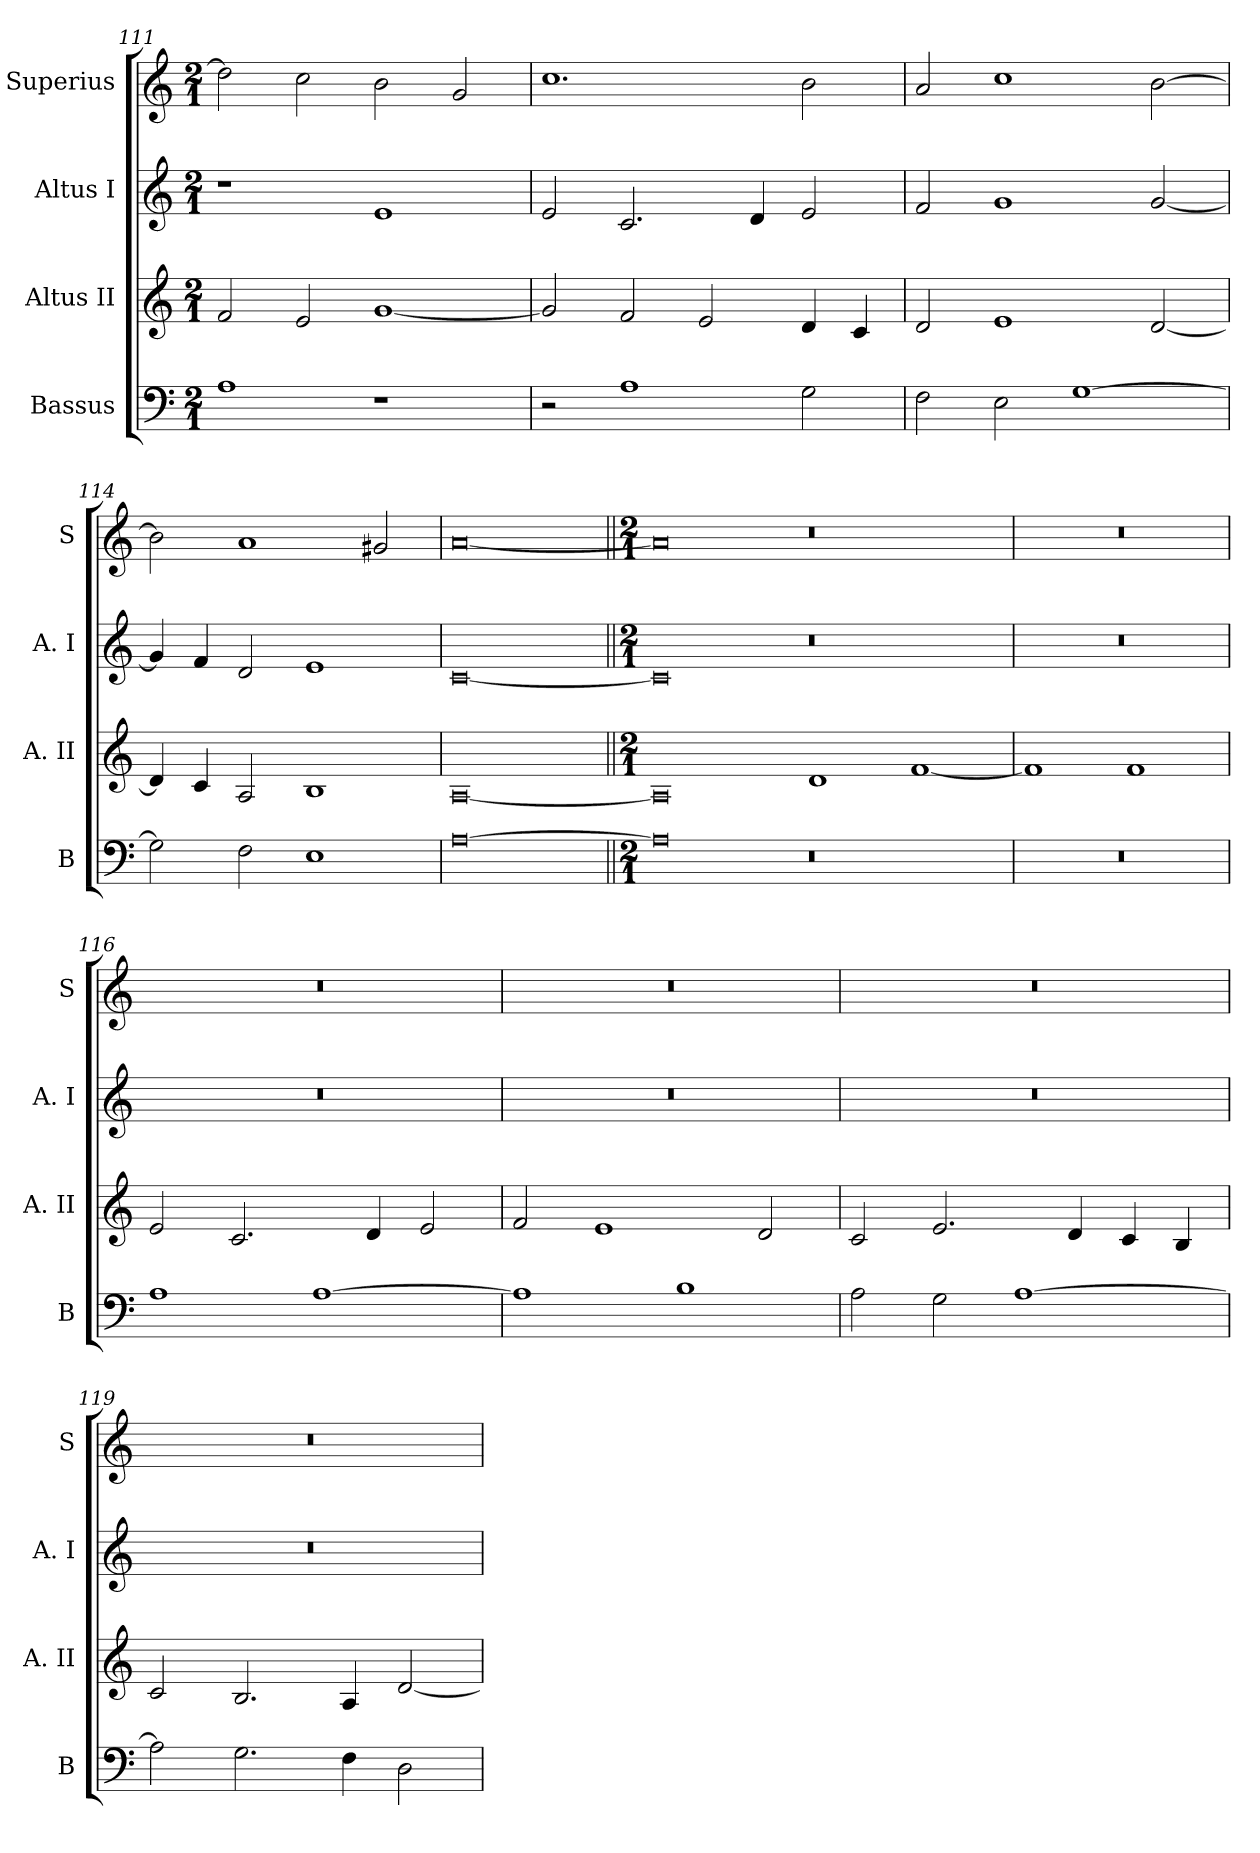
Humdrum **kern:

**kern	**kern	**kern	**kern
*part4	*part3	*part2	*part1
*staff4	*staff3	*staff2	*staff1
*I"Bassus	*I"Altus II	*I"Altus I	*I"Superius
*I'B	*I'A. II	*I'A. I	*I'S
*clefF4	*clefG2	*clefG2	*clefG2
*k[]	*k[]	*k[]	*k[]
*C:	*C:	*C:	*C:
*M2/1	*M2/1	*M2/1	*M2/1
=111	=111	=111	=111
1A	2f	1r	2dd]
.	2e	.	2cc
1r	[1g	1e	2b
.	.	.	2g
=112	=112	=112	=112
2r	2g]	2e	1.cc
1A	2f	2.c	.
.	2e	.	.
.	.	4d	.
2G	4d	2e	2b
.	4c	.	.
=113	=113	=113	=113
2F	2d	2f	2a
2E	1e	1g	1cc
[1G	.	.	.
.	[2d	[2g	[2b
=114	=114	=114	=114
2G]	4d]	4g]	2b]
.	4c	4f	.
2F	2A	2d	1a
1E	1B	1e	.
.	.	.	2g#X
=	=	=	=
[0A	[0A	[0c	[0a
=||	=||	=||	=||
*M2/1	*M2/1	*M2/1	*M2/1
0A]	0A]	0c]	0a]
0r	1d	0r	0r
.	[1f	.	.
=115	=115	=115	=115
0r	1f]	0r	0r
.	1f	.	.
=116	=116	=116	=116
1A	2e	0r	0r
.	2.c	.	.
[1A	.	.	.
.	4d	.	.
.	2e	.	.
=117	=117	=117	=117
1A]	2f	0r	0r
.	1e	.	.
1B	.	.	.
.	2d	.	.
=118	=118	=118	=118
2A	2c	0r	0r
2G	2.e	.	.
[1A	.	.	.
.	4d	.	.
.	4c	.	.
.	4B	.	.
=119	=119	=119	=119
2A]	2c	0r	0r
2.G	2.B	.	.
4F	4A	.	.
2D	[2d	.	.
=	=	=	=
*-	*-	*-	*-
